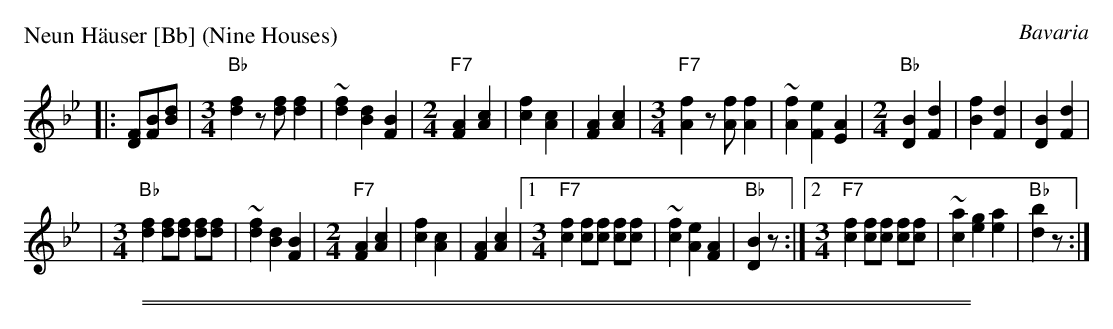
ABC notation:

X:1
P: Neun H\"auser [Bb] (Nine Houses)
O: Bavaria
M: none
K: Bb
|: [DF][FB][Bd] \
| [M:3/4][L:1/8]"Bb"[d2f2] z[df] [d2f2] | ~[d2f2] [B2d2] [F2B2] \
| [M:2/4][L:1/8]"F7"[F2A2] [A2c2] | [c2f2] [A2c2] | [F2A2][A2c2] \
| [M:3/4][L:1/8]"F7"[A2f2] z[Af] [A2f2] | ~[A2f2] [F2e2] [E2A2] \
| [M:2/4][L:1/8]"Bb"[D2B2] [F2d2] | [B2f2] [F2d2] | [D2B2] [F2d2] |
| [M:3/4][L:1/8]"Bb"[d2f2] [df][df] [df][df] | ~[d2f2] [B2d2] [F2B2] \
| [M:2/4][L:1/8]"F7"[F2A2] [A2c2] | [c2f2] [A2c2] | [F2A2][A2c2] \
|1 [M:3/4][L:1/8]"F7"[c2f2] [cf][cf] [cf][cf] | ~[c2f2] [A2e2] [F2A2] | "Bb"[D2B2] z \
:|2[M:3/4][L:1/8]"F7"[c2f2] [cf][cf] [cf][cf] | ~[c2a2] [e2g2] [e2a2] | "Bb"[d2b2] z :|
